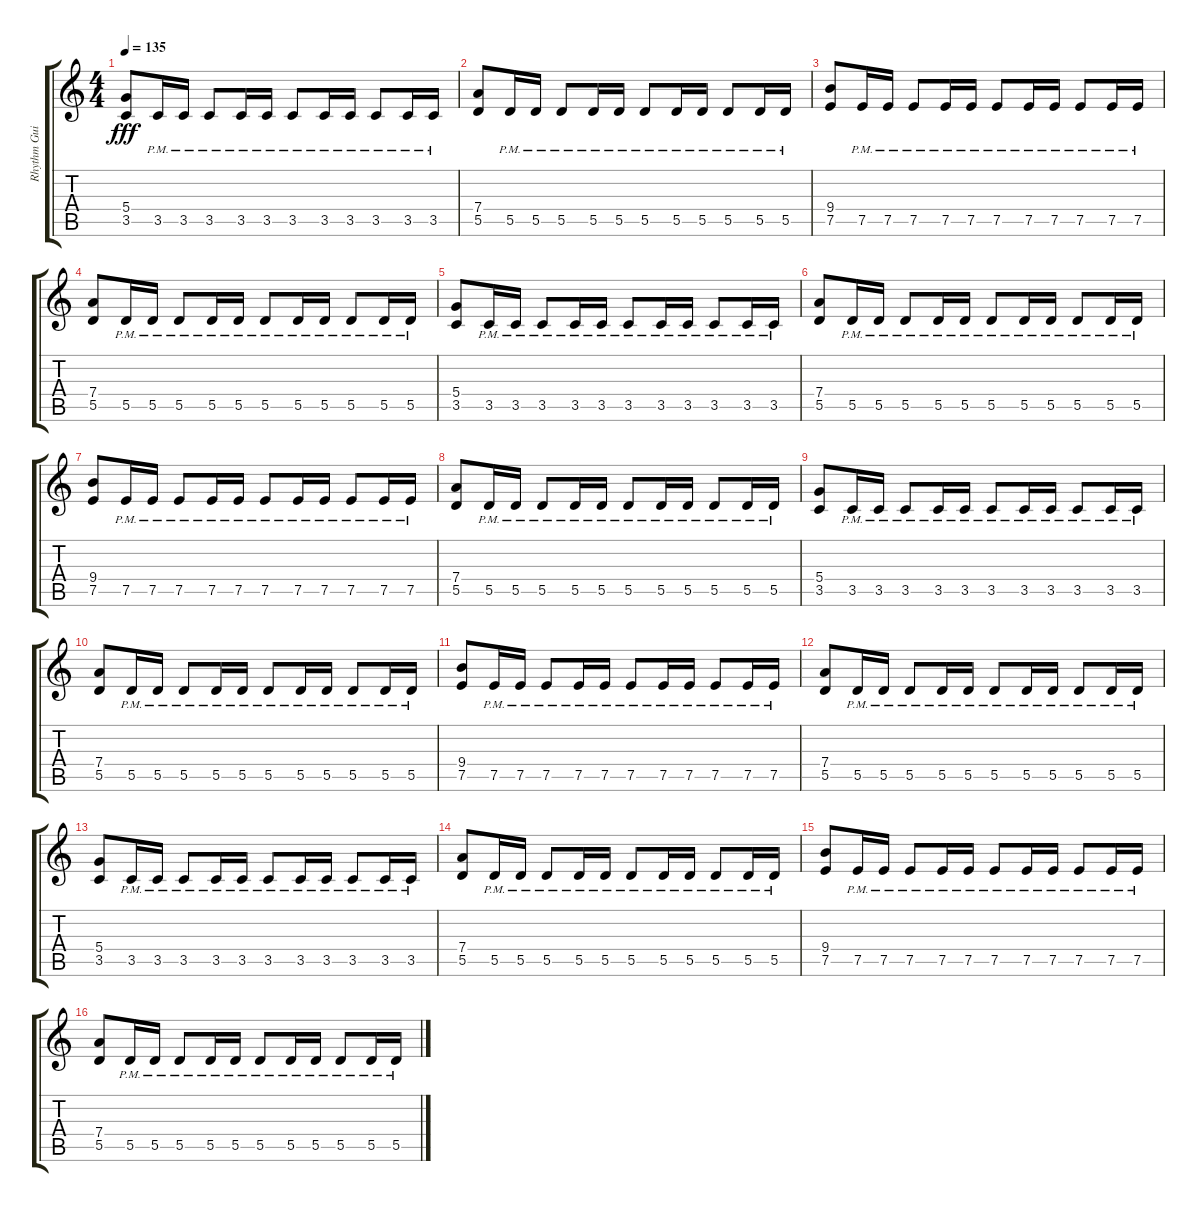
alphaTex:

\track ("Rhythm Guitar" "Rhythm Gui") {instrument acousticguitarsteel bank 123}
\staff {score tabs}
\tuning (E4 B3 G3 D3 A2 E2) {hide}
\ts (4 4)
\tempo 135
\clef g2
\ks c
(5.4 3.5).8{dy fff} 3.5{pm}.16 3.5{pm}.16 3.5{pm}.8 3.5{pm}.16 3.5{pm}.16 3.5{pm}.8 3.5{pm}.16 3.5{pm}.16 3.5{pm}.8 3.5{pm}.16 3.5{pm}.16 |
(7.4 5.5).8 5.5{pm}.16 5.5{pm}.16 5.5{pm}.8 5.5{pm}.16 5.5{pm}.16 5.5{pm}.8 5.5{pm}.16 5.5{pm}.16 5.5{pm}.8 5.5{pm}.16 5.5{pm}.16 |
(9.4 7.5).8{instrument overdrivenguitar} 7.5{pm}.16 7.5{pm}.16 7.5{pm}.8 7.5{pm}.16 7.5{pm}.16 7.5{pm}.8 7.5{pm}.16 7.5{pm}.16 7.5{pm}.8 7.5{pm}.16 7.5{pm}.16 |
(7.4 5.5).8 5.5{pm}.16 5.5{pm}.16 5.5{pm}.8 5.5{pm}.16 5.5{pm}.16 5.5{pm}.8 5.5{pm}.16 5.5{pm}.16 5.5{pm}.8 5.5{pm}.16 5.5{pm}.16 |
(5.4 3.5).8 3.5{pm}.16 3.5{pm}.16 3.5{pm}.8 3.5{pm}.16 3.5{pm}.16 3.5{pm}.8 3.5{pm}.16 3.5{pm}.16 3.5{pm}.8 3.5{pm}.16 3.5{pm}.16 |
(7.4 5.5).8 5.5{pm}.16 5.5{pm}.16 5.5{pm}.8 5.5{pm}.16 5.5{pm}.16 5.5{pm}.8 5.5{pm}.16 5.5{pm}.16 5.5{pm}.8 5.5{pm}.16 5.5{pm}.16 |
(9.4 7.5).8{instrument overdrivenguitar} 7.5{pm}.16 7.5{pm}.16 7.5{pm}.8 7.5{pm}.16 7.5{pm}.16 7.5{pm}.8 7.5{pm}.16 7.5{pm}.16 7.5{pm}.8 7.5{pm}.16 7.5{pm}.16 |
(7.4 5.5).8 5.5{pm}.16 5.5{pm}.16 5.5{pm}.8 5.5{pm}.16 5.5{pm}.16 5.5{pm}.8 5.5{pm}.16 5.5{pm}.16 5.5{pm}.8 5.5{pm}.16 5.5{pm}.16 |
(5.4 3.5).8 3.5{pm}.16 3.5{pm}.16 3.5{pm}.8 3.5{pm}.16 3.5{pm}.16 3.5{pm}.8 3.5{pm}.16 3.5{pm}.16 3.5{pm}.8 3.5{pm}.16 3.5{pm}.16 |
(7.4 5.5).8 5.5{pm}.16 5.5{pm}.16 5.5{pm}.8 5.5{pm}.16 5.5{pm}.16 5.5{pm}.8 5.5{pm}.16 5.5{pm}.16 5.5{pm}.8 5.5{pm}.16 5.5{pm}.16 |
(9.4 7.5).8{instrument overdrivenguitar} 7.5{pm}.16 7.5{pm}.16 7.5{pm}.8 7.5{pm}.16 7.5{pm}.16 7.5{pm}.8 7.5{pm}.16 7.5{pm}.16 7.5{pm}.8 7.5{pm}.16 7.5{pm}.16 |
(7.4 5.5).8 5.5{pm}.16 5.5{pm}.16 5.5{pm}.8 5.5{pm}.16 5.5{pm}.16 5.5{pm}.8 5.5{pm}.16 5.5{pm}.16 5.5{pm}.8 5.5{pm}.16 5.5{pm}.16 |
(5.4 3.5).8 3.5{pm}.16 3.5{pm}.16 3.5{pm}.8 3.5{pm}.16 3.5{pm}.16 3.5{pm}.8 3.5{pm}.16 3.5{pm}.16 3.5{pm}.8 3.5{pm}.16 3.5{pm}.16 |
(7.4 5.5).8 5.5{pm}.16 5.5{pm}.16 5.5{pm}.8 5.5{pm}.16 5.5{pm}.16 5.5{pm}.8 5.5{pm}.16 5.5{pm}.16 5.5{pm}.8 5.5{pm}.16 5.5{pm}.16 |
(9.4 7.5).8{instrument overdrivenguitar} 7.5{pm}.16 7.5{pm}.16 7.5{pm}.8 7.5{pm}.16 7.5{pm}.16 7.5{pm}.8 7.5{pm}.16 7.5{pm}.16 7.5{pm}.8 7.5{pm}.16 7.5{pm}.16 |
(7.4 5.5).8 5.5{pm}.16 5.5{pm}.16 5.5{pm}.8 5.5{pm}.16 5.5{pm}.16 5.5{pm}.8 5.5{pm}.16 5.5{pm}.16 5.5{pm}.8 5.5{pm}.16 5.5{pm}.16
